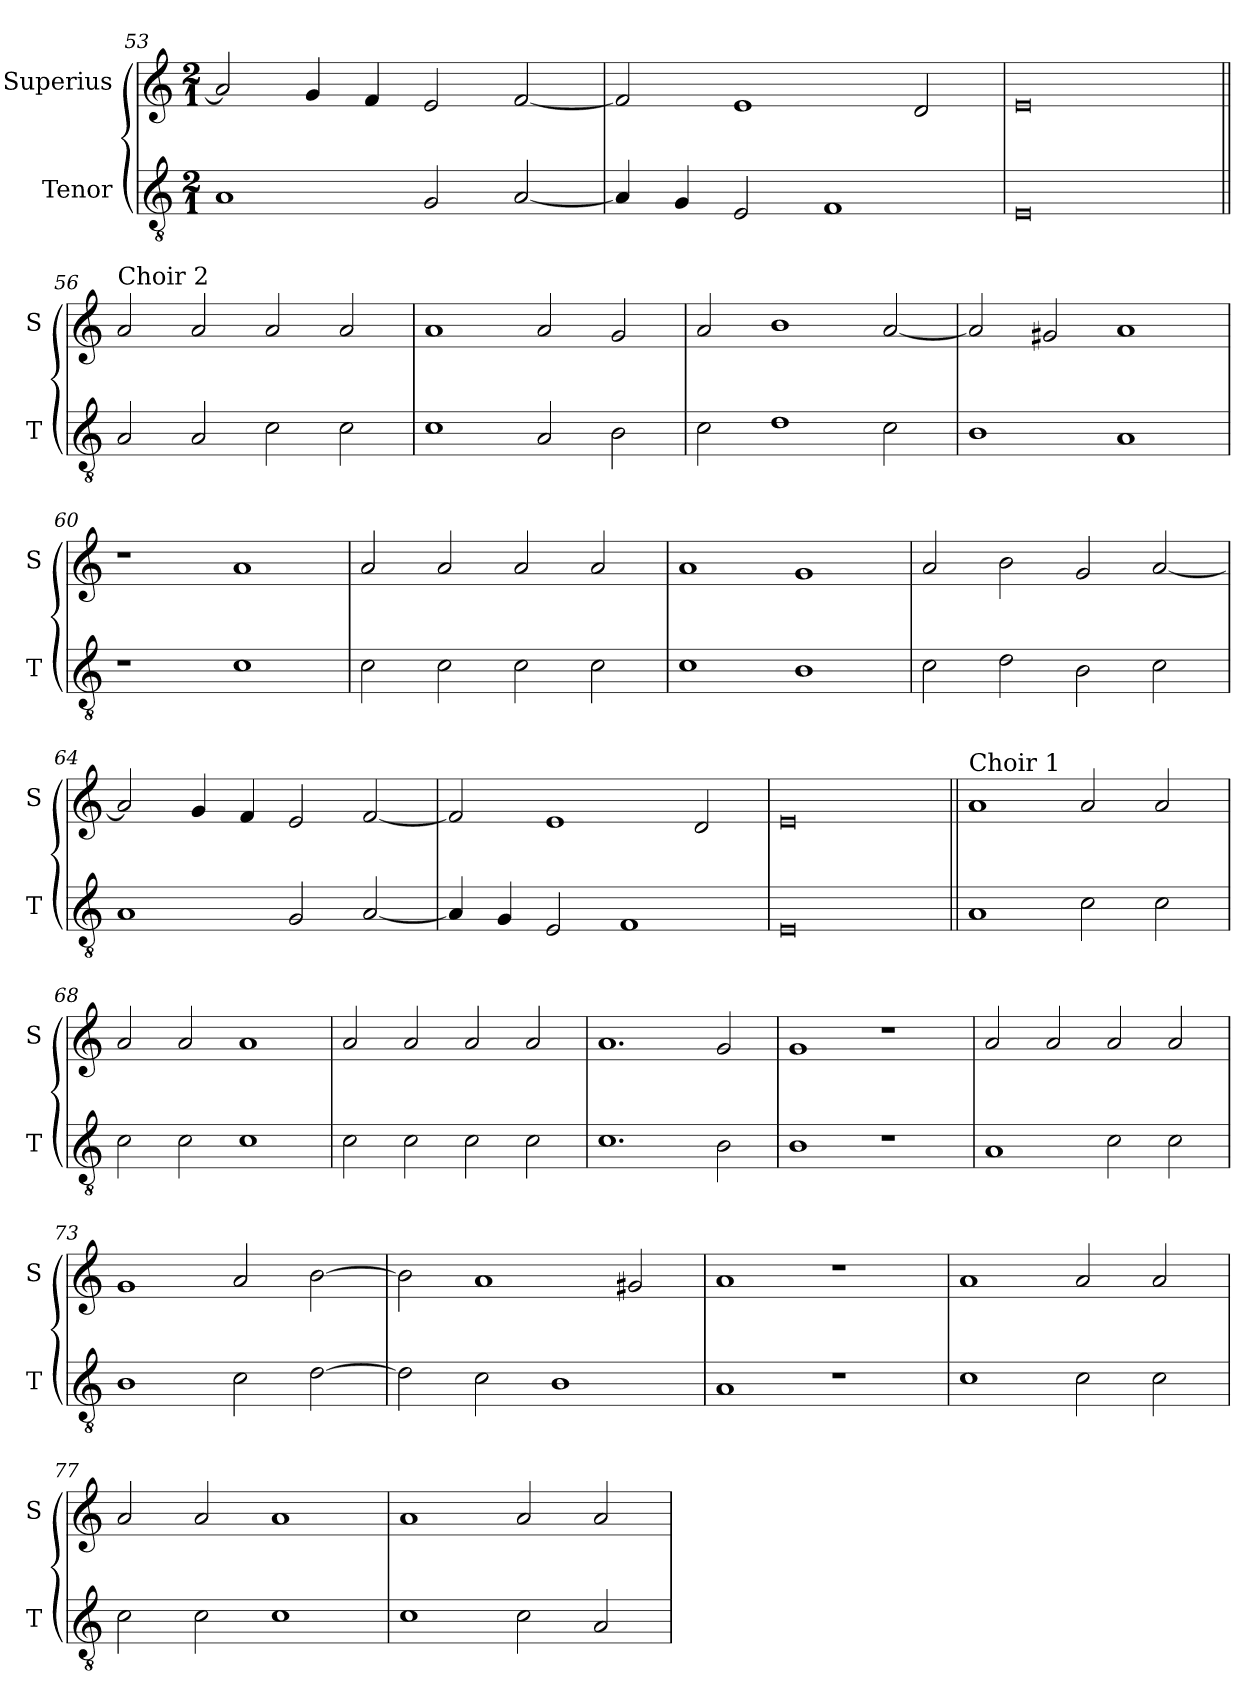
**kern	**kern
*part2	*part1
*staff2	*staff1
*I"Tenor	*I"Superius
*I'T	*I'S
*clefGv2	*clefG2
*k[]	*k[]
*M2/1	*M2/1
=53	=53
1A	2a/]
.	4g/
.	4f/
2G/	2e/
[2A/	[2f/
=54	=54
4A/]	2f/]
4G/	.
2E/	1e
1F	.
.	2d/
=55	=55
0E	0e
=56||	=56||
!	!LO:TX:a:t=Choir 2
2A/	2a/
2A/	2a/
2c\	2a/
2c\	2a/
=57	=57
1c	1a
2A/	2a/
2B\	2g/
=58	=58
2c\	2a/
1d	1b
2c\	[2a/
=59	=59
1B	2a/]
.	2g#X/
1A	1a
=60	=60
1r	1r
1c	1a
=61	=61
2c\	2a/
2c\	2a/
2c\	2a/
2c\	2a/
=62	=62
1c	1a
1B	1g
=63	=63
2c\	2a/
2d\	2b\
2B\	2g/
2c\	[2a/
=64	=64
1A	2a/]
.	4g/
.	4f/
2G/	2e/
[2A/	[2f/
=65	=65
4A/]	2f/]
4G/	.
2E/	1e
1F	.
.	2d/
=66	=66
0E	0e
=67||	=67||
!	!LO:TX:a:t=Choir 1
1A	1a
2c\	2a/
2c\	2a/
=68	=68
2c\	2a/
2c\	2a/
1c	1a
=69	=69
2c\	2a/
2c\	2a/
2c\	2a/
2c\	2a/
=70	=70
1.c	1.a
2B\	2g/
=71	=71
1B	1g
1r	1r
=72	=72
1A	2a/
.	2a/
2c\	2a/
2c\	2a/
=73	=73
1B	1g
2c\	2a/
[2d\	[2b\
=74	=74
2d\]	2b\]
2c\	1a
1B	.
.	2g#X/
=75	=75
1A	1a
1r	1r
=76	=76
1c	1a
2c\	2a/
2c\	2a/
=77	=77
2c\	2a/
2c\	2a/
1c	1a
=78	=78
1c	1a
2c\	2a/
2A/	2a/
=	=
*-	*-
